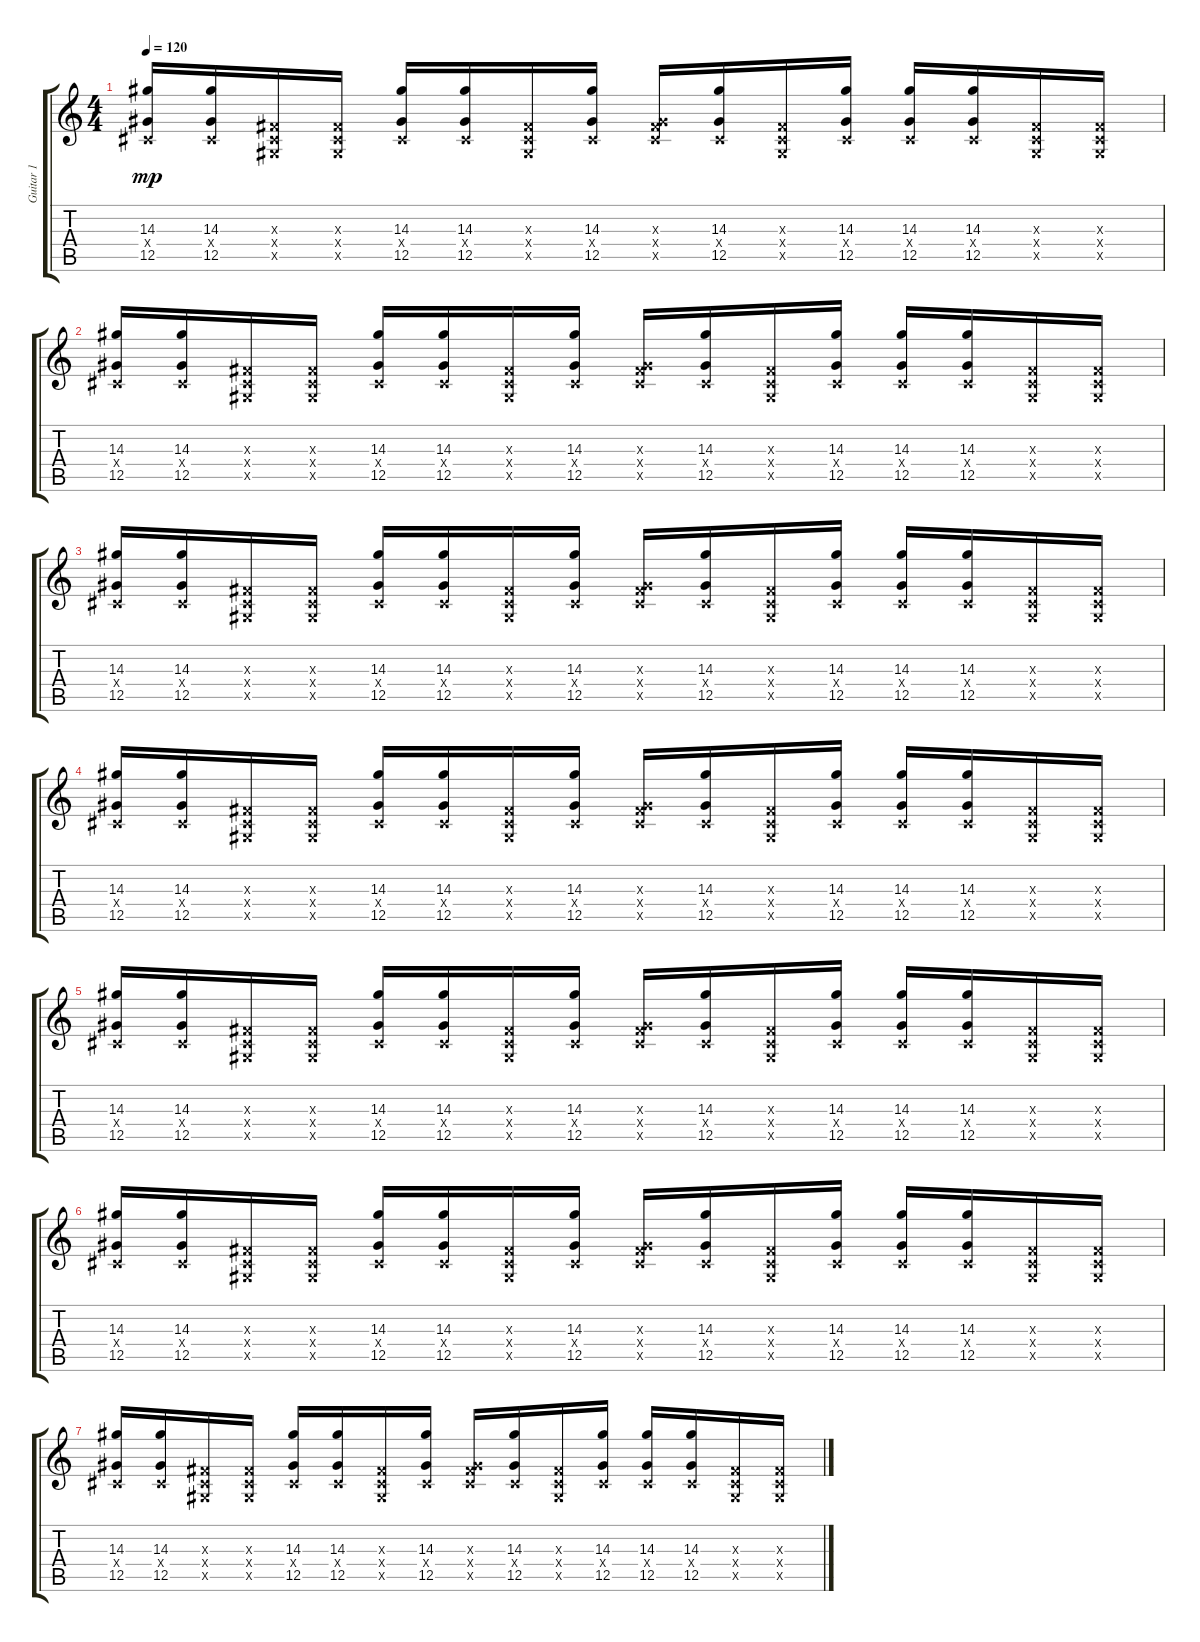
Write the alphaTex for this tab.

\track ("Guitar 1" "Guitar 1") {instrument electricguitarclean}
\staff {score tabs}
\tuning (Eb4 Bb3 Gb3 Db3 Ab2 Eb2) {hide}
\ts (4 4)
\tempo 120
\clef g2
\ks c
(14.3 0.4{x} 12.5).16{dy mp} (14.3 0.4{x} 12.5).16 (0.3{x} 0.4{x} 0.5{x}).16 (0.3{x} 0.4{x} 0.5{x}).16 (14.3 0.4{x} 12.5).16 (14.3 0.4{x} 12.5).16 (0.3{x} 0.4{x} 0.5{x}).16 (14.3 0.4{x} 12.5).16 (0.3{x} 0.4{x} 12.5{x}).16 (14.3 0.4{x} 12.5).16 (0.3{x} 0.4{x} 0.5{x}).16 (14.3 0.4{x} 12.5).16 (14.3 0.4{x} 12.5).16 (14.3 0.4{x} 12.5).16 (0.3{x} 0.4{x} 0.5{x}).16 (0.3{x} 0.4{x} 0.5{x}).16 |
(14.3 0.4{x} 12.5).16{volume 3} (14.3 0.4{x} 12.5).16 (0.3{x} 0.4{x} 0.5{x}).16 (0.3{x} 0.4{x} 0.5{x}).16 (14.3 0.4{x} 12.5).16 (14.3 0.4{x} 12.5).16 (0.3{x} 0.4{x} 0.5{x}).16 (14.3 0.4{x} 12.5).16 (0.3{x} 0.4{x} 12.5{x}).16 (14.3 0.4{x} 12.5).16 (0.3{x} 0.4{x} 0.5{x}).16 (14.3 0.4{x} 12.5).16 (14.3 0.4{x} 12.5).16 (14.3 0.4{x} 12.5).16 (0.3{x} 0.4{x} 0.5{x}).16 (0.3{x} 0.4{x} 0.5{x}).16 |
(14.3 0.4{x} 12.5).16 (14.3 0.4{x} 12.5).16 (0.3{x} 0.4{x} 0.5{x}).16 (0.3{x} 0.4{x} 0.5{x}).16 (14.3 0.4{x} 12.5).16 (14.3 0.4{x} 12.5).16 (0.3{x} 0.4{x} 0.5{x}).16 (14.3 0.4{x} 12.5).16 (0.3{x} 0.4{x} 12.5{x}).16 (14.3 0.4{x} 12.5).16 (0.3{x} 0.4{x} 0.5{x}).16 (14.3 0.4{x} 12.5).16 (14.3 0.4{x} 12.5).16 (14.3 0.4{x} 12.5).16 (0.3{x} 0.4{x} 0.5{x}).16 (0.3{x} 0.4{x} 0.5{x}).16 |
(14.3 0.4{x} 12.5).16{volume 2} (14.3 0.4{x} 12.5).16 (0.3{x} 0.4{x} 0.5{x}).16 (0.3{x} 0.4{x} 0.5{x}).16 (14.3 0.4{x} 12.5).16 (14.3 0.4{x} 12.5).16 (0.3{x} 0.4{x} 0.5{x}).16 (14.3 0.4{x} 12.5).16 (0.3{x} 0.4{x} 12.5{x}).16 (14.3 0.4{x} 12.5).16 (0.3{x} 0.4{x} 0.5{x}).16 (14.3 0.4{x} 12.5).16 (14.3 0.4{x} 12.5).16 (14.3 0.4{x} 12.5).16 (0.3{x} 0.4{x} 0.5{x}).16 (0.3{x} 0.4{x} 0.5{x}).16 |
(14.3 0.4{x} 12.5).16 (14.3 0.4{x} 12.5).16 (0.3{x} 0.4{x} 0.5{x}).16 (0.3{x} 0.4{x} 0.5{x}).16 (14.3 0.4{x} 12.5).16 (14.3 0.4{x} 12.5).16 (0.3{x} 0.4{x} 0.5{x}).16 (14.3 0.4{x} 12.5).16 (0.3{x} 0.4{x} 12.5{x}).16 (14.3 0.4{x} 12.5).16 (0.3{x} 0.4{x} 0.5{x}).16 (14.3 0.4{x} 12.5).16 (14.3 0.4{x} 12.5).16 (14.3 0.4{x} 12.5).16 (0.3{x} 0.4{x} 0.5{x}).16 (0.3{x} 0.4{x} 0.5{x}).16 |
(14.3 0.4{x} 12.5).16{volume 0} (14.3 0.4{x} 12.5).16 (0.3{x} 0.4{x} 0.5{x}).16 (0.3{x} 0.4{x} 0.5{x}).16 (14.3 0.4{x} 12.5).16 (14.3 0.4{x} 12.5).16 (0.3{x} 0.4{x} 0.5{x}).16 (14.3 0.4{x} 12.5).16 (0.3{x} 0.4{x} 12.5{x}).16 (14.3 0.4{x} 12.5).16 (0.3{x} 0.4{x} 0.5{x}).16 (14.3 0.4{x} 12.5).16 (14.3 0.4{x} 12.5).16 (14.3 0.4{x} 12.5).16 (0.3{x} 0.4{x} 0.5{x}).16 (0.3{x} 0.4{x} 0.5{x}).16 |
(14.3 0.4{x} 12.5).16 (14.3 0.4{x} 12.5).16 (0.3{x} 0.4{x} 0.5{x}).16 (0.3{x} 0.4{x} 0.5{x}).16 (14.3 0.4{x} 12.5).16 (14.3 0.4{x} 12.5).16 (0.3{x} 0.4{x} 0.5{x}).16 (14.3 0.4{x} 12.5).16 (0.3{x} 0.4{x} 12.5{x}).16 (14.3 0.4{x} 12.5).16 (0.3{x} 0.4{x} 0.5{x}).16 (14.3 0.4{x} 12.5).16 (14.3 0.4{x} 12.5).16 (14.3 0.4{x} 12.5).16 (0.3{x} 0.4{x} 0.5{x}).16 (0.3{x} 0.4{x} 0.5{x}).16
